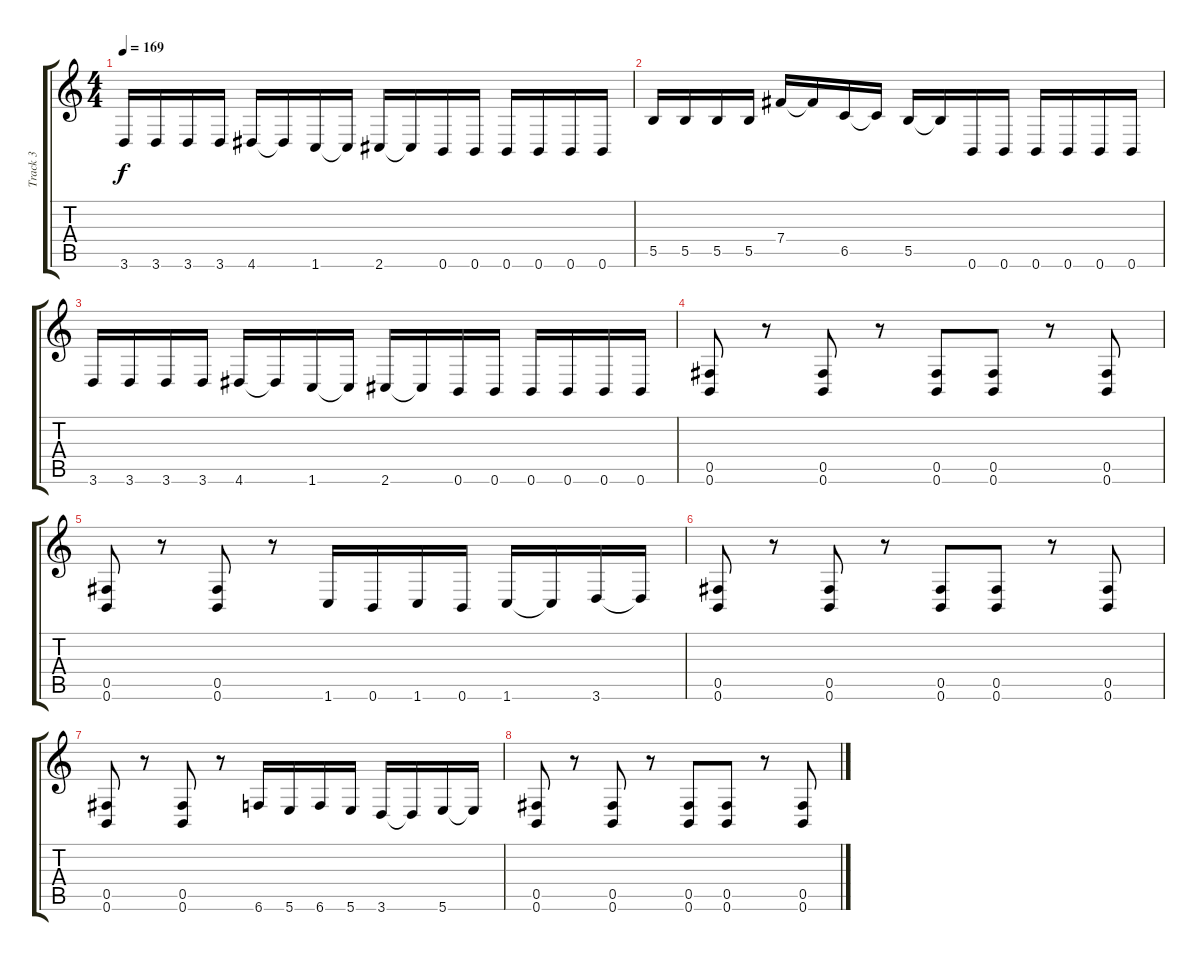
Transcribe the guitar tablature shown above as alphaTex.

\track ("Track 3" "Track 3") {instrument distortionguitar}
\staff {score tabs}
\tuning (Db4 Ab3 E3 B2 Gb2 B1) {hide}
\ts (4 4)
\tempo 169
\clef g2
\ks c
3.6.16{dy f} 3.6.16 3.6.16 3.6.16 4.6.16 4.6{t}.16 1.6.16 1.6{t}.16 2.6.16 2.6{t}.16 0.6.16 0.6.16 0.6.16 0.6.16 0.6.16 0.6.16 |
5.5.16 5.5.16 5.5.16 5.5.16 7.4.16 7.4{t}.16 6.5.16 6.5{t}.16 5.5.16 5.5{t}.16 0.6.16 0.6.16 0.6.16 0.6.16 0.6.16 0.6.16 |
3.6.16 3.6.16 3.6.16 3.6.16 4.6.16 4.6{t}.16 1.6.16 1.6{t}.16 2.6.16 2.6{t}.16 0.6.16 0.6.16 0.6.16 0.6.16 0.6.16 0.6.16 |
(0.5 0.6).8 r.8 (0.5 0.6).8 r.8 (0.5 0.6).8 (0.5 0.6).8 r.8 (0.5 0.6).8 |
(0.5 0.6).8 r.8 (0.5 0.6).8 r.8 1.6.16 0.6.16 1.6.16 0.6.16 1.6.16 1.6{t}.16 3.6.16 3.6{t}.16 |
(0.5 0.6).8 r.8 (0.5 0.6).8 r.8 (0.5 0.6).8 (0.5 0.6).8 r.8 (0.5 0.6).8 |
(0.5 0.6).8 r.8 (0.5 0.6).8 r.8 6.6.16 5.6.16 6.6.16 5.6.16 3.6.16 3.6{t}.16 5.6.16 5.6{t}.16 |
(0.5 0.6).8 r.8 (0.5 0.6).8 r.8 (0.5 0.6).8 (0.5 0.6).8 r.8 (0.5 0.6).8
